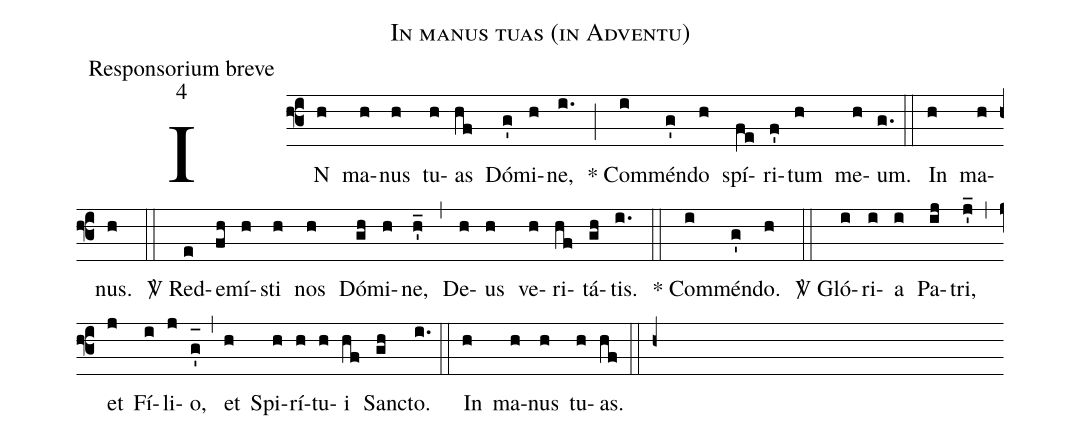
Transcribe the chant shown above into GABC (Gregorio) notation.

name:In manus tuas (in Adventu);
office-part:Responsorium breve;
mode:4;
%%
(f3) IN(h) ma(h)nus(h) tu(h)as(hf) Dó(g')mi(h)ne,(i.) (;) * Com(i)mén(g')do(h) spí(fe)ri(f')tum(h) me(h)um.(g.) (::) In(h) ma(h)nus.(h) (::)
<sp>V/</sp> Red(e)e(fh)mí(h)sti(h) nos(h) Dó(gh)mi(h)ne,(h'_) (,) De(h)us(h) ve(h)ri(hf)tá(gh)tis.(i.) (::) * Com(i)mén(g')do.(h) (::)
<sp>V/</sp> Gló(i)ri(i)a(i) Pa(ij)tri,(j'_) (,) et(j) Fí(i)li(j)o,(g'_[oh:h]) (,) et(h) Spi(h)rí(h)tu(h)i(hf) San(gh)cto.(i.) (::) In(h) ma(h)nus(h) tu(h)as.(hf) (::) (h+)
